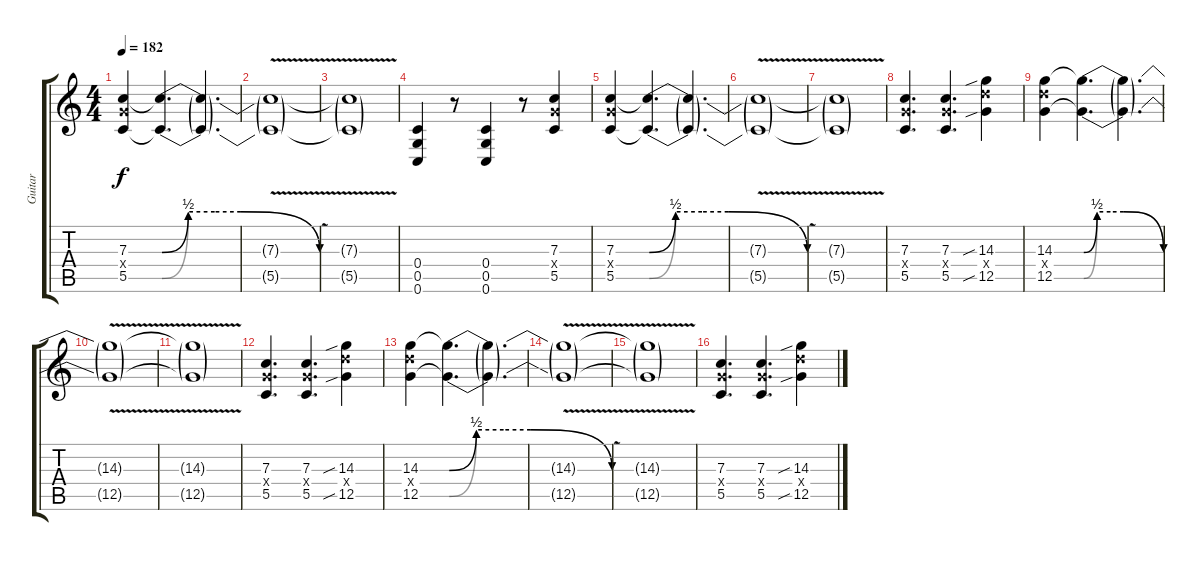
\track ("Guitar" "Guitar") {instrument distortionguitar}
\staff {score tabs}
\tuning (D4 A3 F3 C3 G2 C2) {hide}
\ts (4 4)
\tempo 182
\clef g2
\ks c
(7.3 7.4{x} 5.5).4{dy f} (7.3{be (custom 0 0 10 2 20 2 30 2 60 0) t} 5.5{be (custom 0 0 10 2 20 2 30 2 60 0) t}).4{d} (7.3{t} 5.5{t}).4{d} |
(7.3{v t} 5.5{v t}).1 |
(7.3{v t} 5.5{v t}).1 |
(0.4 0.5 0.6).4 r.8 (0.4 0.5 0.6).4 r.8 (7.3 7.4{x} 5.5).4 |
(7.3 7.4{x} 5.5).4 (7.3{be (custom 0 0 10 2 20 2 30 2 60 0) t} 5.5{be (custom 0 0 10 2 20 2 30 2 60 0) t}).4{d} (7.3{t} 5.5{t}).4{d} |
(7.3{v t} 5.5{v t}).1 |
(7.3{v t} 5.5{v t}).1 |
(7.3 7.4{x} 5.5).4{d} (7.3 7.4{x} 5.5).4{d} (14.3{sib} 14.4{x} 12.5{sib}).4 |
(14.3 14.4{x} 12.5).4 (14.3{be (custom 0 0 10 2 20 2 30 2 60 0) t} 12.5{be (custom 0 0 10 2 20 2 30 2 60 0) t}).4{d} (14.3{t} 12.5{t}).4{d} |
(14.3{v t} 12.5{v t}).1 |
(14.3{v t} 12.5{v t}).1 |
(7.3 7.4{x} 5.5).4{d} (7.3 7.4{x} 5.5).4{d} (14.3{sib} 14.4{x} 12.5{sib}).4 |
(14.3 14.4{x} 12.5).4 (14.3{be (custom 0 0 10 2 20 2 30 2 60 0) t} 12.5{be (custom 0 0 10 2 20 2 30 2 60 0) t}).4{d} (14.3{t} 12.5{t}).4{d} |
(14.3{v t} 12.5{v t}).1 |
(14.3{v t} 12.5{v t}).1 |
(7.3 7.4{x} 5.5).4{d} (7.3 7.4{x} 5.5).4{d} (14.3{sib} 14.4{x} 12.5{sib}).4
